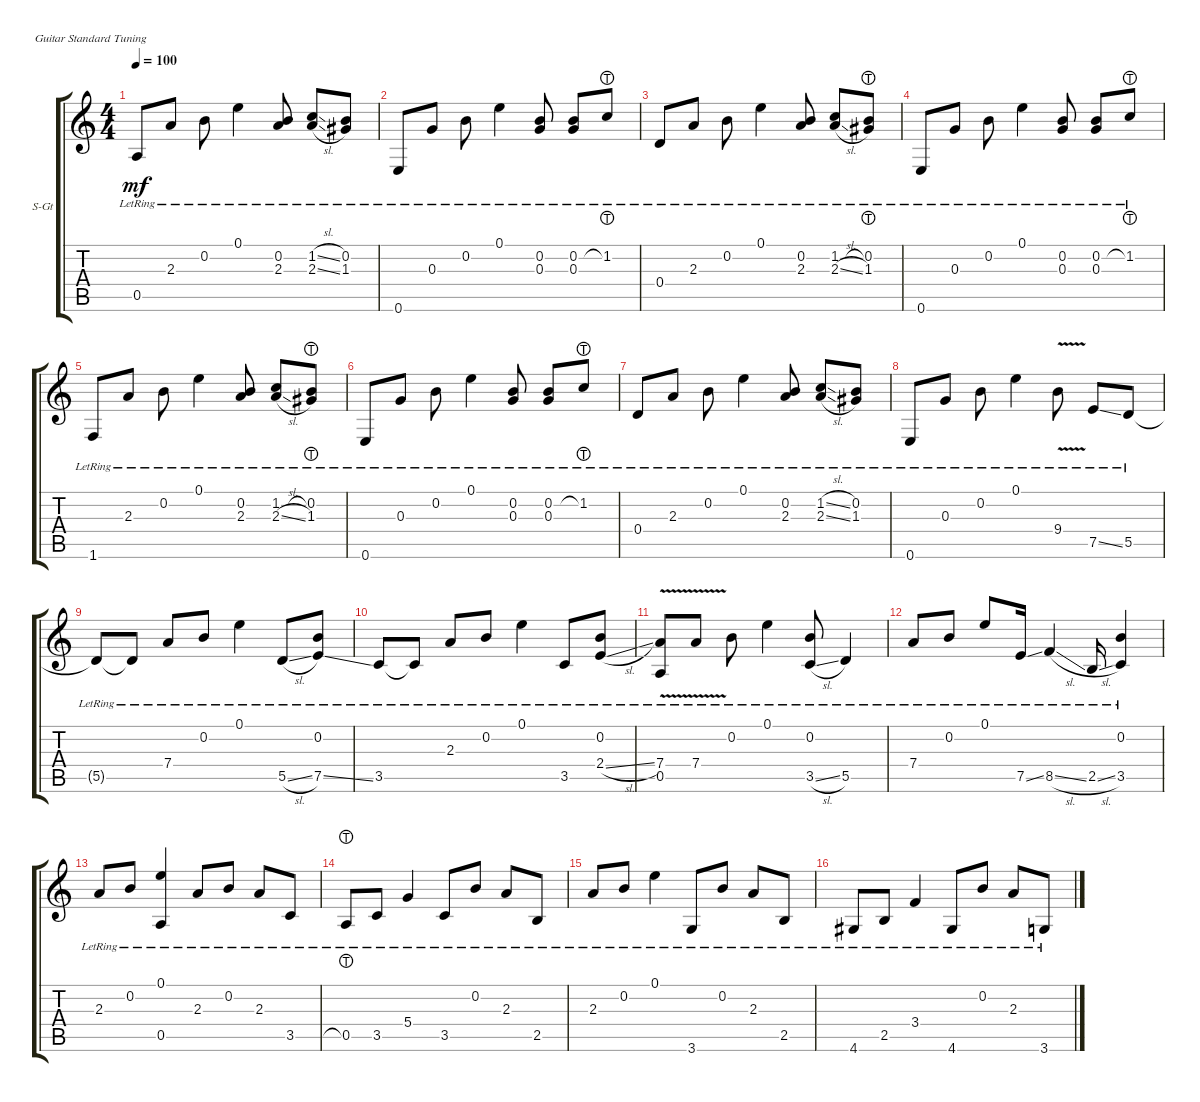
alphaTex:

\defaultSystemsLayout 4
\bracketExtendMode groupsimilarinstruments
\firstSystemTrackNameOrientation horizontal
\otherSystemsTrackNameOrientation horizontal
\track ("Steel Guitar" "S-Gt") {instrument acousticguitarsteel}
\staff {score tabs}
\tuning (E4 B3 G3 D3 A2 E2)
\ts (4 4)
\tempo 100
\clef g2
\ks c
0.5{lr}.8{dy mf} 2.3{lr}.8 0.2{lr}.8 0.1{lr}.4 (2.3{lr} 0.2{lr}).8 (1.2{sl lr} 2.3{sl lr}).8 (0.2{lr} 1.3{lr}).8 |
0.6{lr}.8 0.3{lr}.8 0.2{lr}.8 0.1{lr}.4 (0.2{lr} 0.3{lr}).8 (0.2{lr} 0.3{lr}).8 1.2{lht lr}.8 |
0.4{lr}.8 2.3{lr}.8 0.2{lr}.8 0.1{lr}.4 (2.3{lr} 0.2{lr}).8 (1.2{lr} 2.3{sl lr}).8 (0.2{lht lr} 1.3{lr}).8 |
0.6{lr}.8 0.3{lr}.8 0.2{lr}.8 0.1{lr}.4 (0.2{lr} 0.3{lr}).8 (0.2{lr} 0.3{lr}).8 1.2{lht lr}.8 |
1.6{lr}.8 2.3{lr}.8 0.2{lr}.8 0.1{lr}.4 (2.3{lr} 0.2{lr}).8 (1.2{lr} 2.3{sl lr}).8 (0.2{lht lr} 1.3{lr}).8 |
0.6{lr}.8 0.3{lr}.8 0.2{lr}.8 0.1{lr}.4 (0.2{lr} 0.3{lr}).8 (0.2{lr} 0.3{lr}).8 1.2{lht lr}.8 |
0.4{lr}.8 2.3{lr}.8 0.2{lr}.8 0.1{lr}.4 (2.3{lr} 0.2{lr}).8 (1.2{sl lr} 2.3{sl lr}).8 (0.2{lr} 1.3{lr}).8 |
0.6{lr}.8 0.3{lr}.8 0.2{lr}.8 0.1{lr}.4 9.4{v lr}.8 7.5{ss lr}.8 5.5{lr}.8 |
5.5{lr t}.8 5.5{lr t}.8 7.4{lr}.8 0.2{lr}.8 0.1{lr}.4 5.5{sl lr}.8 (7.5{ss lr} 0.2{lr}).8 |
3.5{lr}.8 3.5{lr t}.8 2.3{lr}.8 0.2{lr}.8 0.1{lr}.4 3.5{lr}.8 (2.4{sl lr} 0.2{lr}).8 |
(7.4{v lr} 0.5{lr}).8 7.4{v lr}.8 0.2{lr}.8 0.1{lr}.4 (3.5{sl lr} 0.2{lr}).8 5.5{lr}.4 |
7.4{lr}.8 0.2{lr}.8 0.1{lr}.8 7.5{ss lr}.16 8.5{sl lr}.4 2.5{sl lr}.16 (3.5{lr} 0.2{lr}).4 |
2.3{lr}.8 0.2{lr}.8 (0.1{lr} 0.5{lr}).4 2.3{lr}.8 0.2{lr}.8 2.3{lr}.8 3.5{lr}.8 |
0.5{lht lr}.8 3.5{lr}.8 5.4{lr}.4 3.5{lr}.8 0.2{lr}.8 2.3{lr}.8 2.5{lr}.8 |
2.3{lr}.8 0.2{lr}.8 0.1{lr}.4 3.6{lr}.8 0.2{lr}.8 2.3{lr}.8 2.5{lr}.8 |
4.6{lr}.8 2.5{lr}.8 3.4{lr}.4 4.6{lr}.8 0.2{lr}.8 2.3{lr}.8 3.6{lr}.8
